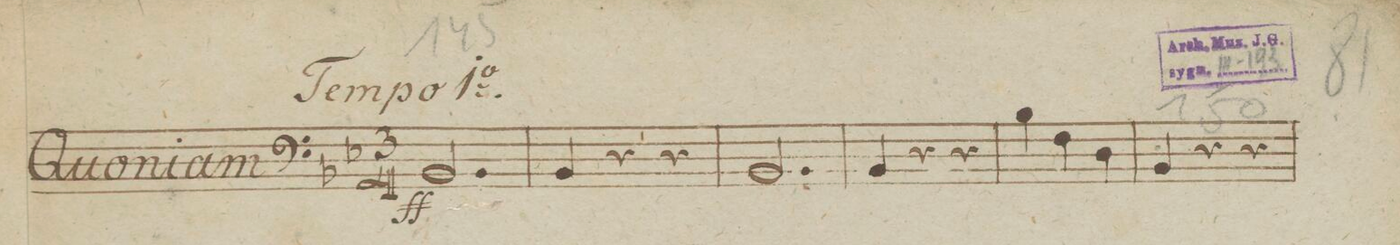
**kern	**dynam
*I"Fagotto Primo.	*
*clefF4	*
*k[b-e-]	*
*met(c)	*
*M3/4	*
2.BB-/	ff
=146	=146
4BB-/	.
4r	.
4r	.
=147	=147
2.BB-/	.
=148	=148
4BB-/	.
4r	.
4r	.
=149	=149
4B-\	.
4F\	.
4D\	.
=150	=150
4BB-/	.
4r	.
4r	.
=151	=151
*-	*-
